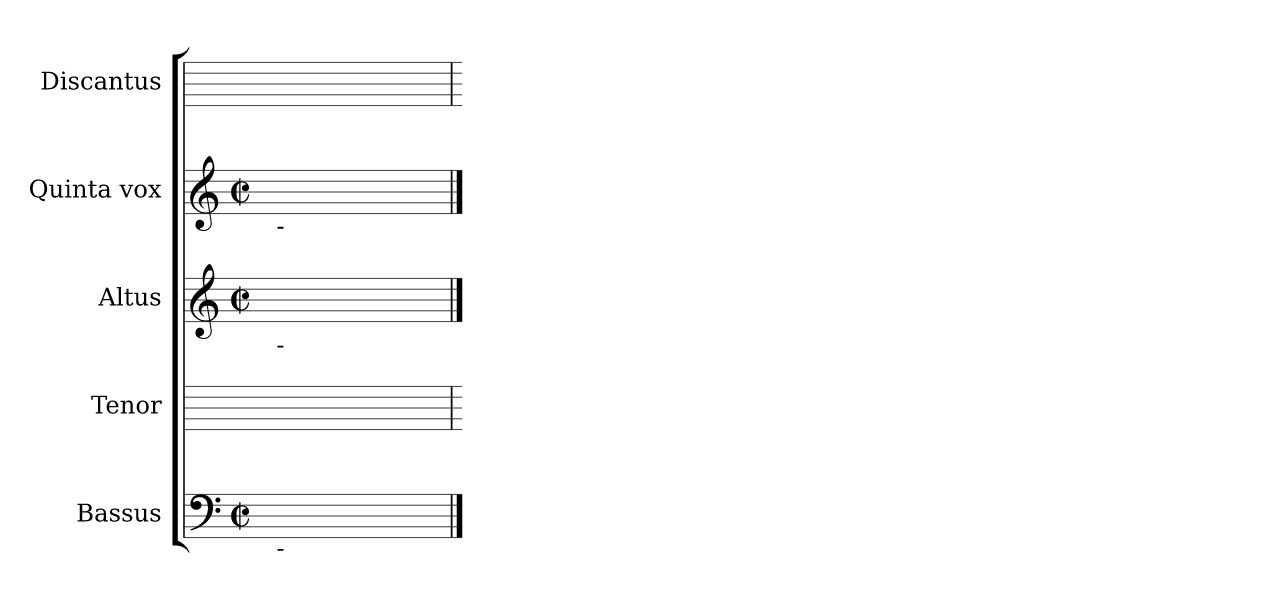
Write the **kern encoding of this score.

**kern	**text	**kern	**kern	**text	**kern	**text	**text	**kern
*part5	*part5	*part4	*part3	*part3	*part2	*part2	*part2	*part1
*staff5	*staff5	*staff4	*staff3	*staff3	*staff2	*staff2	*staff2	*staff1
*I"Bassus	*	*I"Tenor	*I"Altus	*	*I"Quinta vox	*	*	*I"Discantus
*I'Bassus	*	*I'Tenor	*I'Altus	*	*I'Quinta vox	*	*	*I'Discantus
*clefF4	*	*	*clefG2	*	*clefG2	*	*	*
*k[]	*	*	*k[]	*	*k[]	*	*	*
*C:	*	*	*C:	*	*C:	*	*	*
*M4/2	*	*	*M4/2	*	*M4/2	*	*	*
*met(c|)	*	*	*met(c|)	*	*met(c|)	*	*	*
=	=	=	=	=	=	=	=	=
!	!	!	!	!	!LO:TX:b:t=-	!	!	!
!	!	!	!LO:TX:b:t=-	!	!	!	!	!
!LO:TX:b:t=-	!	!	!	!	!	!	!	!
!	!LO:LY:b	!	!	!LO:LY:b	!	!	!LO:LY:b	!
0Dyy	-dar.	4ryy	0dyy	-dar.	0f#Xyy	.	-dar.	4ryy
.	.	1..ryy	.	.	.	.	.	1..ryy
==	=	=	==	=	==	=	=	=
*-	*-	*-	*-	*-	*-	*-	*-	*-
